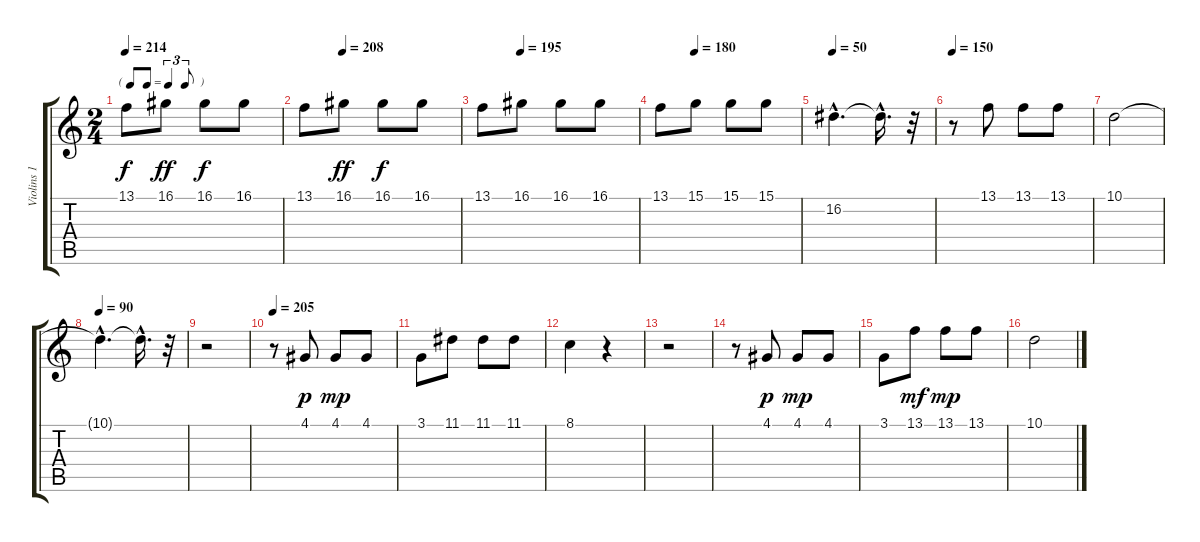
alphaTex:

\track ("Violins 1" "Violins 1") {instrument stringensemble1}
\staff {score tabs}
\tuning (E4 B3 G3 D3 A2 E2) {hide}
\ts (2 4)
\tf triplet8th
\tempo 214
\clef g2
\ks c
13.1{t}.8{dy f} 16.1.8{dy ff} 16.1.8{dy f} 16.1.8 |
\tempo (208 0.25)
13.1.8 16.1.8{dy ff} 16.1.8{dy f} 16.1.8 |
\tempo (195 0.25)
13.1.8 16.1.8 16.1.8 16.1.8 |
\tempo (180 0.25)
13.1.8 15.1.8 15.1.8 15.1.8 |
\tempo 50
16.2{hac}.4{d} 16.2{hac t}.16{d} r.32 |
\tempo 150
r.8 13.1.8 13.1.8 13.1.8 |
10.1.2 |
\tempo 90
10.1{hac t}.4{d} 10.1{hac t}.16{d} r.32 |
r.2 |
\tempo 205
r.8 4.1.8{dy p} 4.1.8{dy mp} 4.1.8 |
3.1.8 11.1.8 11.1.8 11.1.8 |
8.1.4 r.4 |
r.2 |
r.8 4.1.8{dy p} 4.1.8{dy mp} 4.1.8 |
3.1.8 13.1.8{dy mf} 13.1.8{dy mp} 13.1.8 |
10.1.2
